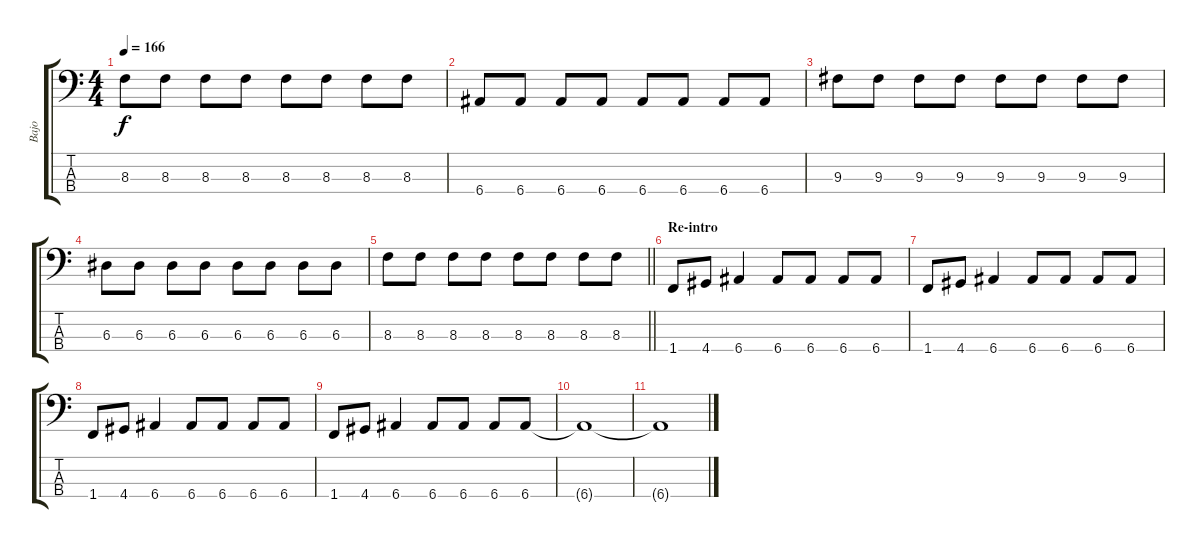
\track ("Bajo" "Bajo") {instrument electricbasspick}
\staff {score tabs}
\tuning (G2 D2 A1 E1) {hide}
\ts (4 4)
\tempo 166
\clef f4
\ks c
8.3.8{dy f} 8.3.8 8.3.8 8.3.8 8.3.8 8.3.8 8.3.8 8.3.8 |
6.4.8 6.4.8 6.4.8 6.4.8 6.4.8 6.4.8 6.4.8 6.4.8 |
9.3.8 9.3.8 9.3.8 9.3.8 9.3.8 9.3.8 9.3.8 9.3.8 |
6.3.8 6.3.8 6.3.8 6.3.8 6.3.8 6.3.8 6.3.8 6.3.8 |
\barLineRight lightlight
8.3.8 8.3.8 8.3.8 8.3.8 8.3.8 8.3.8 8.3.8 8.3.8 |
\section ("" "Re-intro")
1.4.8 4.4.8 6.4.4 6.4.8 6.4.8 6.4.8 6.4.8 |
1.4.8 4.4.8 6.4.4 6.4.8 6.4.8 6.4.8 6.4.8 |
1.4.8 4.4.8 6.4.4 6.4.8 6.4.8 6.4.8 6.4.8 |
1.4.8 4.4.8 6.4.4 6.4.8 6.4.8 6.4.8 6.4.8 |
6.4{t}.1 |
6.4{t}.1
